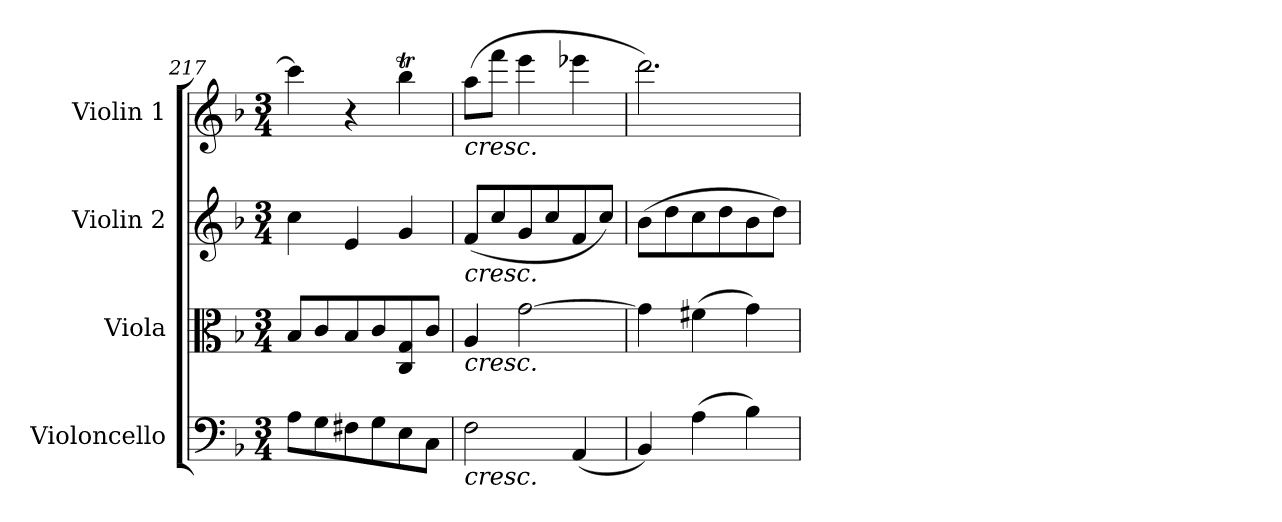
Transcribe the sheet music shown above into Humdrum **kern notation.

**kern	**kern	**kern	**kern
*part4	*part3	*part2	*part1
*staff4	*staff3	*staff2	*staff1
*I"Violoncello	*I"Viola	*I"Violin 2	*I"Violin 1
*I'Vc	*I'Vla	*I'Vln	*I'Vln
*clefF4	*clefC3	*clefG2	*clefG2
*k[b-]	*k[b-]	*k[b-]	*k[b-]
*M3/4	*M3/4	*M3/4	*M3/4
=217	=217	=217	=217
8A\L	8B-/L	4cc\	4ccc\]
8G\	8c/	.	.
8F#X\	8B-/	4e/	4r
8G\	8c/	.	.
8E\	8C/ 8G/	4g/	4bb-T\
8C\J	8c/J	.	.
=218	=218	=218	=218
!	!	!	!LO:TX:b:i:t=cresc.
!	!	!LO:TX:b:i:t=cresc.	!
!	!LO:TX:b:i:t=cresc.	!	!
!LO:TX:b:i:t=cresc.	!	!	!
2F\	4A/	(8f/L	(8aa\L
.	.	8cc/	8fff\J
.	[2g\	8g/	4eee\
.	.	8cc/	.
(4AA/	.	8f/	4eee-X\
.	.	8cc/J)	.
!!LO:LB:g=z
=219	=219	=219	=219
4BB-/)	4g\]	(8b-\L	2.ddd\)
.	.	8dd\	.
(4A\	(4f#X\	8cc\	.
.	.	8dd\	.
4B-\)	4g\)	8b-\	.
.	.	8dd\J)	.
=	=	=	=
*-	*-	*-	*-
